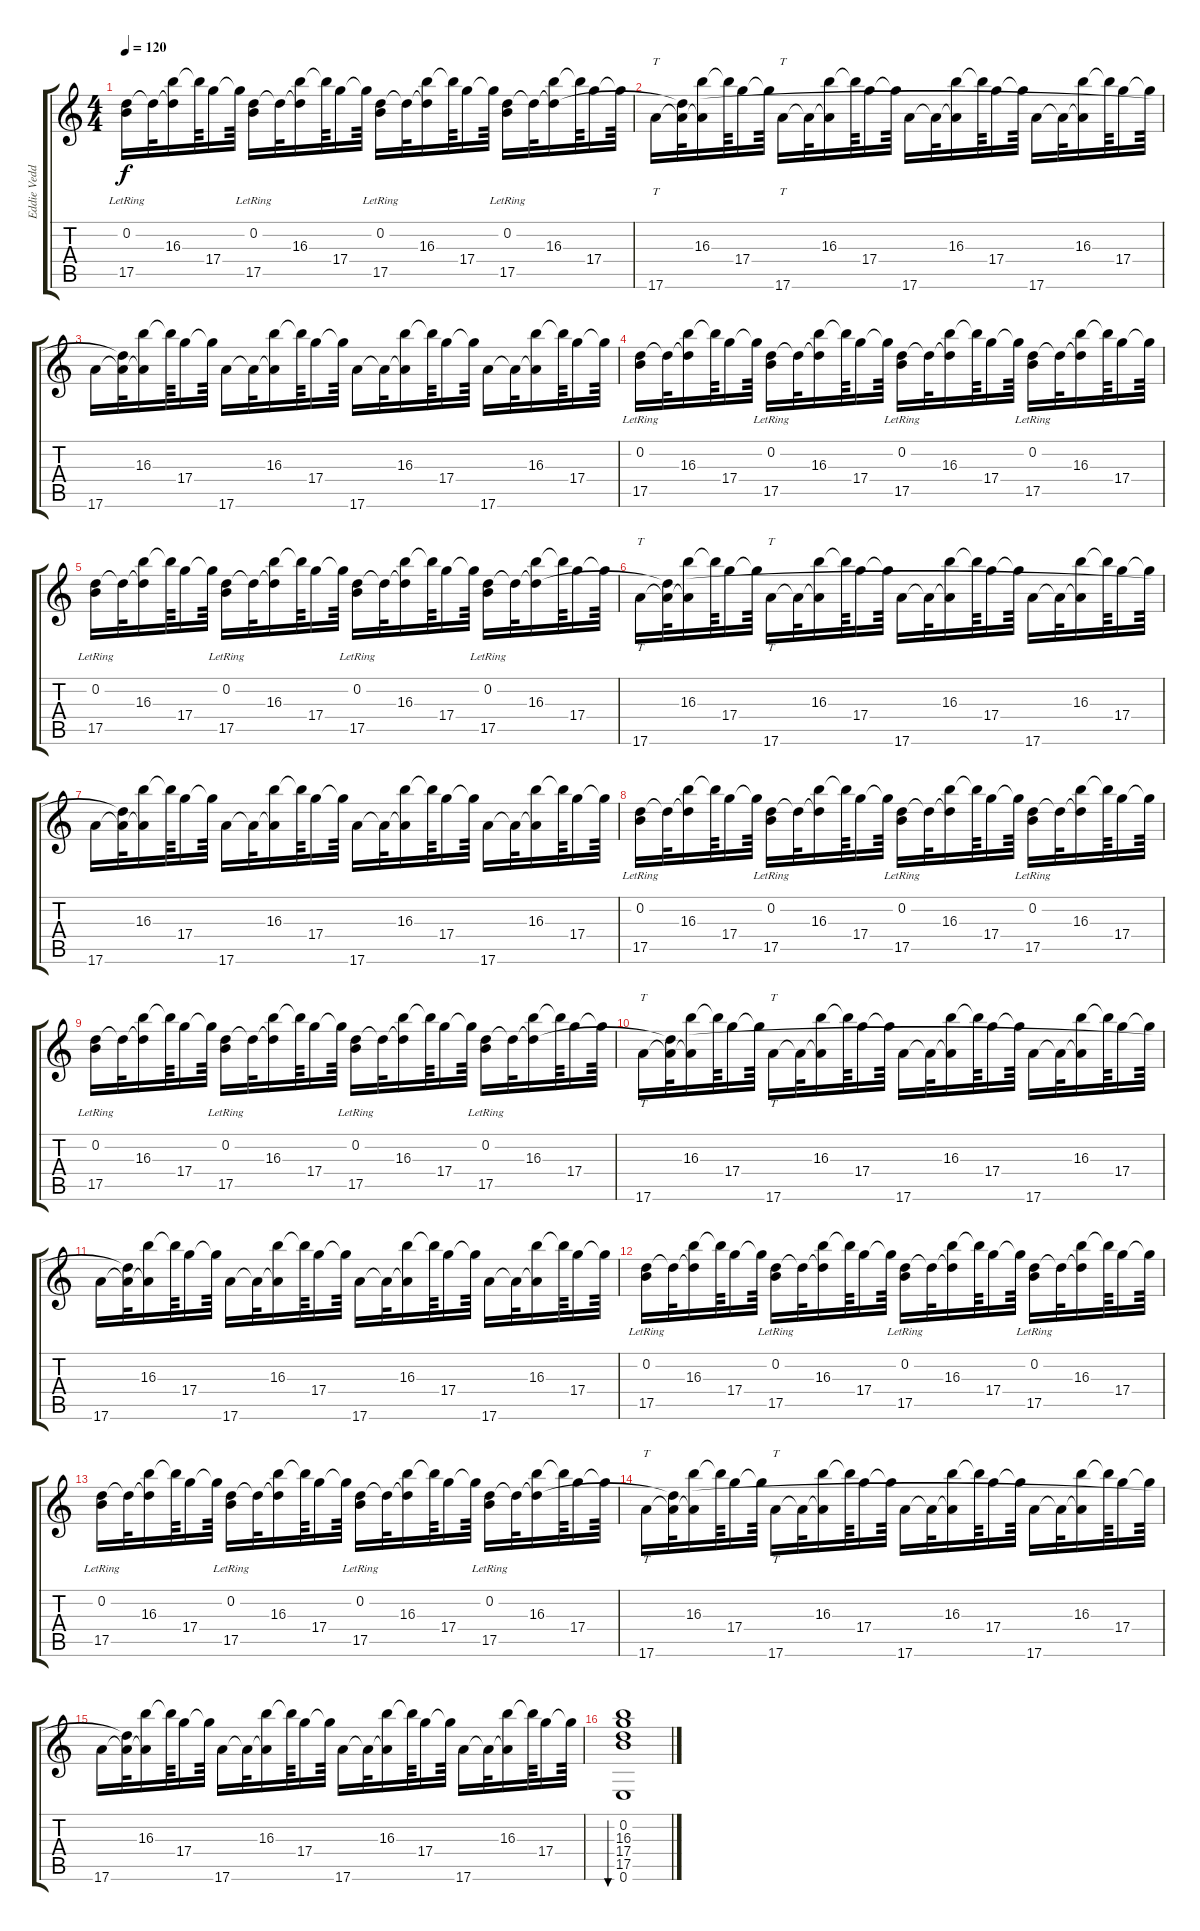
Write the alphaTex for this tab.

\track ("Eddie Vedder (main guitar)" "Eddie Vedd") {instrument electricguitarjazz}
\staff {score tabs}
\tuning (E4 B3 G3 D3 A2 E2) {hide}
\ts (4 4)
\tempo 120
\clef g2
\ks c
(0.2 17.5{lr}).16{dy f} 17.5{t}.32 (16.3 17.5{t}).16 16.3{t}.64 17.4.16 17.4{t}.64 (0.2 17.5{lr}).16 17.5{t}.32 (16.3 17.5{t}).16 16.3{t}.64 17.4.16 17.4{t}.64 (0.2 17.5{lr}).16 17.5{t}.32 (16.3 17.5{t}).16 16.3{t}.64 17.4.16 17.4{t}.64 (0.2 17.5{lr}).16 17.5{t}.32 (16.3 17.5{t}).16 16.3{t}.64 17.4.16 17.4{t}.64 |
17.6.16{tt} (17.5{t} 17.6{t}).32 (16.3 17.6{t}).16 16.3{t}.64 17.4.16 17.4{t}.64 17.6.16{tt} 17.6{t}.32 (16.3 17.6{t}).16 16.3{t}.64 17.4.16 17.4{t}.64 17.6.16 17.6{t}.32 (16.3 17.6{t}).16 16.3{t}.64 17.4.16 17.4{t}.64 17.6.16 17.6{t}.32 (16.3 17.6{t}).16 16.3{t}.64 17.4.16 17.4{t}.64 |
17.6.16 (17.5{t} 17.6{t}).32 (16.3 17.6{t}).16 16.3{t}.64 17.4.16 17.4{t}.64 17.6.16 17.6{t}.32 (16.3 17.6{t}).16 16.3{t}.64 17.4.16 17.4{t}.64 17.6.16 17.6{t}.32 (16.3 17.6{t}).16 16.3{t}.64 17.4.16 17.4{t}.64 17.6.16 17.6{t}.32 (16.3 17.6{t}).16 16.3{t}.64 17.4.16 17.4{t}.64 |
(0.2 17.5{lr}).16 17.5{t}.32 (16.3 17.5{t}).16 16.3{t}.64 17.4.16 17.4{t}.64 (0.2 17.5{lr}).16 17.5{t}.32 (16.3 17.5{t}).16 16.3{t}.64 17.4.16 17.4{t}.64 (0.2 17.5{lr}).16 17.5{t}.32 (16.3 17.5{t}).16 16.3{t}.64 17.4.16 17.4{t}.64 (0.2 17.5{lr}).16 17.5{t}.32 (16.3 17.5{t}).16 16.3{t}.64 17.4.16 17.4{t}.64 |
(0.2 17.5{lr}).16 17.5{t}.32 (16.3 17.5{t}).16 16.3{t}.64 17.4.16 17.4{t}.64 (0.2 17.5{lr}).16 17.5{t}.32 (16.3 17.5{t}).16 16.3{t}.64 17.4.16 17.4{t}.64 (0.2 17.5{lr}).16 17.5{t}.32 (16.3 17.5{t}).16 16.3{t}.64 17.4.16 17.4{t}.64 (0.2 17.5{lr}).16 17.5{t}.32 (16.3 17.5{t}).16 16.3{t}.64 17.4.16 17.4{t}.64 |
17.6.16{tt} (17.5{t} 17.6{t}).32 (16.3 17.6{t}).16 16.3{t}.64 17.4.16 17.4{t}.64 17.6.16{tt} 17.6{t}.32 (16.3 17.6{t}).16 16.3{t}.64 17.4.16 17.4{t}.64 17.6.16 17.6{t}.32 (16.3 17.6{t}).16 16.3{t}.64 17.4.16 17.4{t}.64 17.6.16 17.6{t}.32 (16.3 17.6{t}).16 16.3{t}.64 17.4.16 17.4{t}.64 |
17.6.16 (17.5{t} 17.6{t}).32 (16.3 17.6{t}).16 16.3{t}.64 17.4.16 17.4{t}.64 17.6.16 17.6{t}.32 (16.3 17.6{t}).16 16.3{t}.64 17.4.16 17.4{t}.64 17.6.16 17.6{t}.32 (16.3 17.6{t}).16 16.3{t}.64 17.4.16 17.4{t}.64 17.6.16 17.6{t}.32 (16.3 17.6{t}).16 16.3{t}.64 17.4.16 17.4{t}.64 |
(0.2 17.5{lr}).16 17.5{t}.32 (16.3 17.5{t}).16 16.3{t}.64 17.4.16 17.4{t}.64 (0.2 17.5{lr}).16 17.5{t}.32 (16.3 17.5{t}).16 16.3{t}.64 17.4.16 17.4{t}.64 (0.2 17.5{lr}).16 17.5{t}.32 (16.3 17.5{t}).16 16.3{t}.64 17.4.16 17.4{t}.64 (0.2 17.5{lr}).16 17.5{t}.32 (16.3 17.5{t}).16 16.3{t}.64 17.4.16 17.4{t}.64 |
(0.2 17.5{lr}).16 17.5{t}.32 (16.3 17.5{t}).16 16.3{t}.64 17.4.16 17.4{t}.64 (0.2 17.5{lr}).16 17.5{t}.32 (16.3 17.5{t}).16 16.3{t}.64 17.4.16 17.4{t}.64 (0.2 17.5{lr}).16 17.5{t}.32 (16.3 17.5{t}).16 16.3{t}.64 17.4.16 17.4{t}.64 (0.2 17.5{lr}).16 17.5{t}.32 (16.3 17.5{t}).16 16.3{t}.64 17.4.16 17.4{t}.64 |
17.6.16{tt} (17.5{t} 17.6{t}).32 (16.3 17.6{t}).16 16.3{t}.64 17.4.16 17.4{t}.64 17.6.16{tt} 17.6{t}.32 (16.3 17.6{t}).16 16.3{t}.64 17.4.16 17.4{t}.64 17.6.16 17.6{t}.32 (16.3 17.6{t}).16 16.3{t}.64 17.4.16 17.4{t}.64 17.6.16 17.6{t}.32 (16.3 17.6{t}).16 16.3{t}.64 17.4.16 17.4{t}.64 |
17.6.16 (17.5{t} 17.6{t}).32 (16.3 17.6{t}).16 16.3{t}.64 17.4.16 17.4{t}.64 17.6.16 17.6{t}.32 (16.3 17.6{t}).16 16.3{t}.64 17.4.16 17.4{t}.64 17.6.16 17.6{t}.32 (16.3 17.6{t}).16 16.3{t}.64 17.4.16 17.4{t}.64 17.6.16 17.6{t}.32 (16.3 17.6{t}).16 16.3{t}.64 17.4.16 17.4{t}.64 |
(0.2 17.5{lr}).16 17.5{t}.32 (16.3 17.5{t}).16 16.3{t}.64 17.4.16 17.4{t}.64 (0.2 17.5{lr}).16 17.5{t}.32 (16.3 17.5{t}).16 16.3{t}.64 17.4.16 17.4{t}.64 (0.2 17.5{lr}).16 17.5{t}.32 (16.3 17.5{t}).16 16.3{t}.64 17.4.16 17.4{t}.64 (0.2 17.5{lr}).16 17.5{t}.32 (16.3 17.5{t}).16 16.3{t}.64 17.4.16 17.4{t}.64 |
(0.2 17.5{lr}).16 17.5{t}.32 (16.3 17.5{t}).16 16.3{t}.64 17.4.16 17.4{t}.64 (0.2 17.5{lr}).16 17.5{t}.32 (16.3 17.5{t}).16 16.3{t}.64 17.4.16 17.4{t}.64 (0.2 17.5{lr}).16 17.5{t}.32 (16.3 17.5{t}).16 16.3{t}.64 17.4.16 17.4{t}.64 (0.2 17.5{lr}).16 17.5{t}.32 (16.3 17.5{t}).16 16.3{t}.64 17.4.16 17.4{t}.64 |
17.6.16{tt} (17.5{t} 17.6{t}).32 (16.3 17.6{t}).16 16.3{t}.64 17.4.16 17.4{t}.64 17.6.16{tt} 17.6{t}.32 (16.3 17.6{t}).16 16.3{t}.64 17.4.16 17.4{t}.64 17.6.16 17.6{t}.32 (16.3 17.6{t}).16 16.3{t}.64 17.4.16 17.4{t}.64 17.6.16 17.6{t}.32 (16.3 17.6{t}).16 16.3{t}.64 17.4.16 17.4{t}.64 |
17.6.16 (17.5{t} 17.6{t}).32 (16.3 17.6{t}).16 16.3{t}.64 17.4.16 17.4{t}.64 17.6.16 17.6{t}.32 (16.3 17.6{t}).16 16.3{t}.64 17.4.16 17.4{t}.64 17.6.16 17.6{t}.32 (16.3 17.6{t}).16 16.3{t}.64 17.4.16 17.4{t}.64 17.6.16 17.6{t}.32 (16.3 17.6{t}).16 16.3{t}.64 17.4.16 17.4{t}.64 |
(0.2 16.3 17.4 17.5 0.6).1{bu 480}
